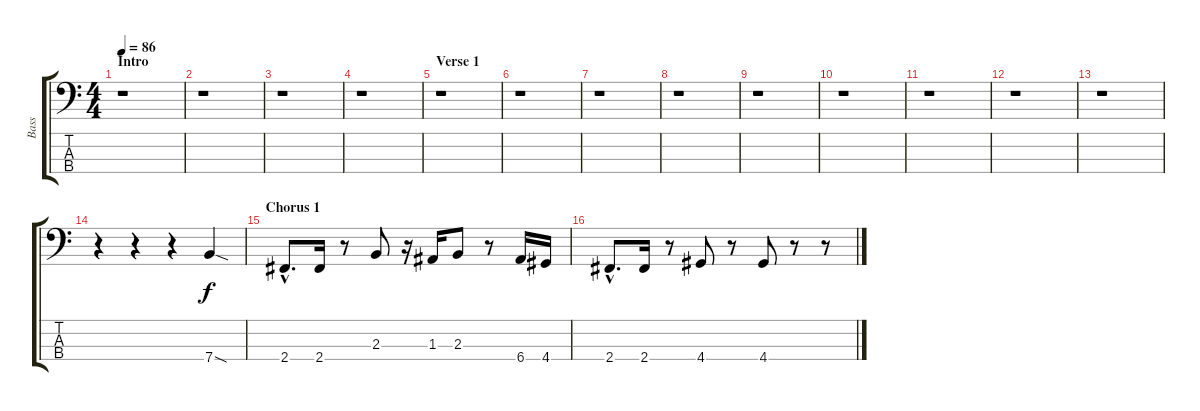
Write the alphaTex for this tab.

\track ("Bass" "Bass") {instrument electricbassfinger}
\staff {score tabs}
\tuning (G2 D2 A1 E1) {hide}
\ts (4 4)
\section ("" "Intro")
\tempo 86
\clef f4
\ks c
r.1{dy f instrument electricbassfinger} |
r.1 |
r.1 |
r.1 |
\section ("" "Verse 1")
r.1 |
r.1 |
r.1 |
r.1 |
r.1 |
r.1 |
r.1 |
r.1 |
r.1 |
r.4 r.4 r.4 7.4{sod}.4 |
\section ("" "Chorus 1")
2.4{hac}.8{d} 2.4.16 r.8 2.3.8 r.16 1.3.16 2.3.8 r.8 6.4.16 4.4.16 |
2.4{hac}.8{d} 2.4.16 r.8 4.4.8 r.8 4.4.8 r.8 r.8
